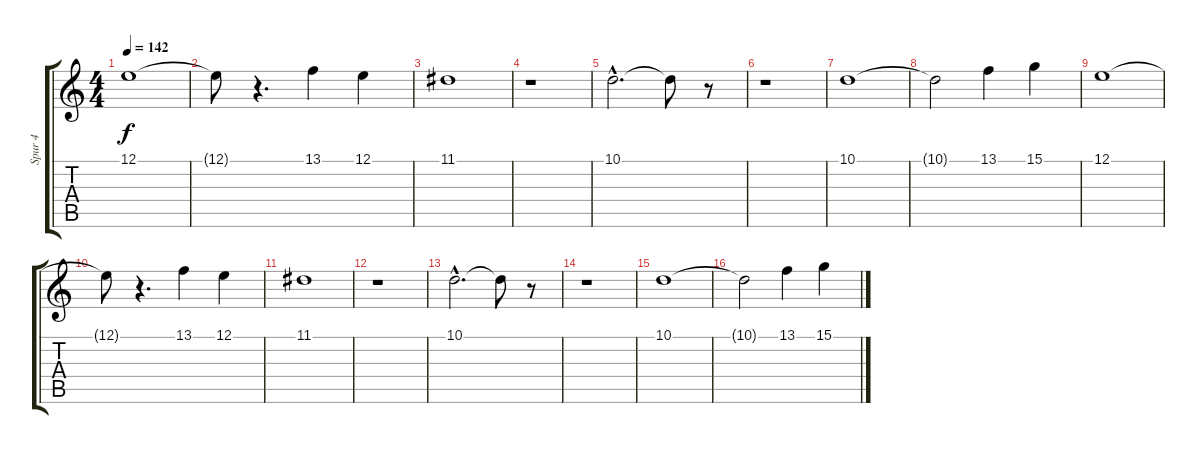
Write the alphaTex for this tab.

\track ("Spur 4" "Spur 4") {instrument musicbox}
\staff {score tabs}
\tuning (E4 B3 G3 D3 A2 E2) {hide}
\ts (4 4)
\tempo 142
\clef g2
\ks c
12.1.1{dy f} |
12.1{t}.8 r.4{d} 13.1.4 12.1.4 |
11.1.1 |
r.1 |
10.1{hac}.2{d} 10.1{t}.8 r.8 |
r.1 |
10.1.1 |
10.1{t}.2 13.1.4 15.1.4 |
12.1.1 |
12.1{t}.8 r.4{d} 13.1.4 12.1.4 |
11.1.1 |
r.1 |
10.1{hac}.2{d} 10.1{t}.8 r.8 |
r.1 |
10.1.1 |
10.1{t}.2 13.1.4 15.1.4
